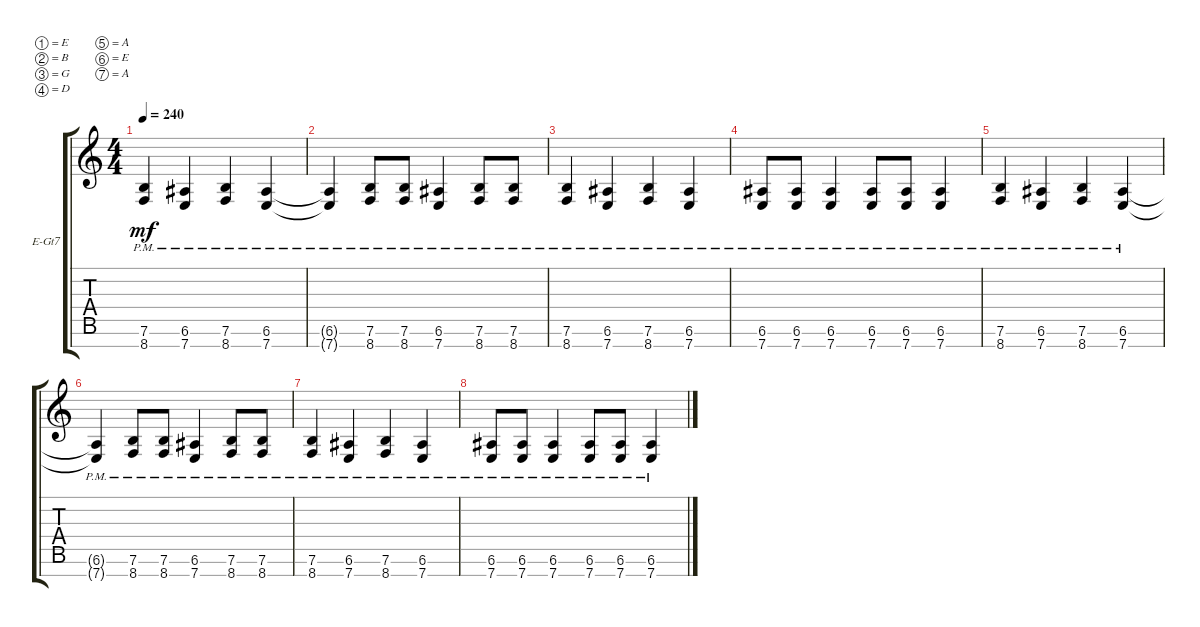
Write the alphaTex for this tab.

\defaultSystemsLayout 4
\bracketExtendMode groupsimilarinstruments
\firstSystemTrackNameOrientation horizontal
\otherSystemsTrackNameOrientation horizontal
\track ("Electric Guitar" "E-Gt7") {instrument distortionguitar}
\staff {score tabs}
\tuning (E4 B3 G3 D3 A2 E2 A1)
\ts (4 4)
\tempo 240
\clef g2
\ks c
(8.7{pm} 7.6{pm}).4{dy mf} (7.7{pm} 6.6{pm}).4 (8.7{pm} 7.6{pm}).4 (7.7{pm} 6.6{pm}).4 |
(7.7{pm t} 6.6{pm t}).4 (8.7{pm} 7.6{pm}).8 (8.7{pm} 7.6{pm}).8 (7.7{pm} 6.6{pm}).4 (8.7{pm} 7.6{pm}).8 (8.7{pm} 7.6{pm}).8 |
(8.7{pm} 7.6{pm}).4 (7.7{pm} 6.6{pm}).4 (8.7{pm} 7.6{pm}).4 (7.7{pm} 6.6{pm}).4 |
(7.7{pm} 6.6{pm}).8 (7.7{pm} 6.6{pm}).8 (7.7{pm} 6.6{pm}).4 (7.7{pm} 6.6{pm}).8 (7.7{pm} 6.6{pm}).8 (7.7{pm} 6.6{pm}).4 |
(8.7{pm} 7.6{pm}).4 (7.7{pm} 6.6{pm}).4 (8.7{pm} 7.6{pm}).4 (7.7{pm} 6.6{pm}).4 |
(7.7{pm t} 6.6{pm t}).4 (8.7{pm} 7.6{pm}).8 (8.7{pm} 7.6{pm}).8 (7.7{pm} 6.6{pm}).4 (8.7{pm} 7.6{pm}).8 (8.7{pm} 7.6{pm}).8 |
(8.7{pm} 7.6{pm}).4 (7.7{pm} 6.6{pm}).4 (8.7{pm} 7.6{pm}).4 (7.7{pm} 6.6{pm}).4 |
(7.7{pm} 6.6{pm}).8 (7.7{pm} 6.6{pm}).8 (7.7{pm} 6.6{pm}).4 (7.7{pm} 6.6{pm}).8 (7.7{pm} 6.6{pm}).8 (7.7{pm} 6.6{pm}).4
